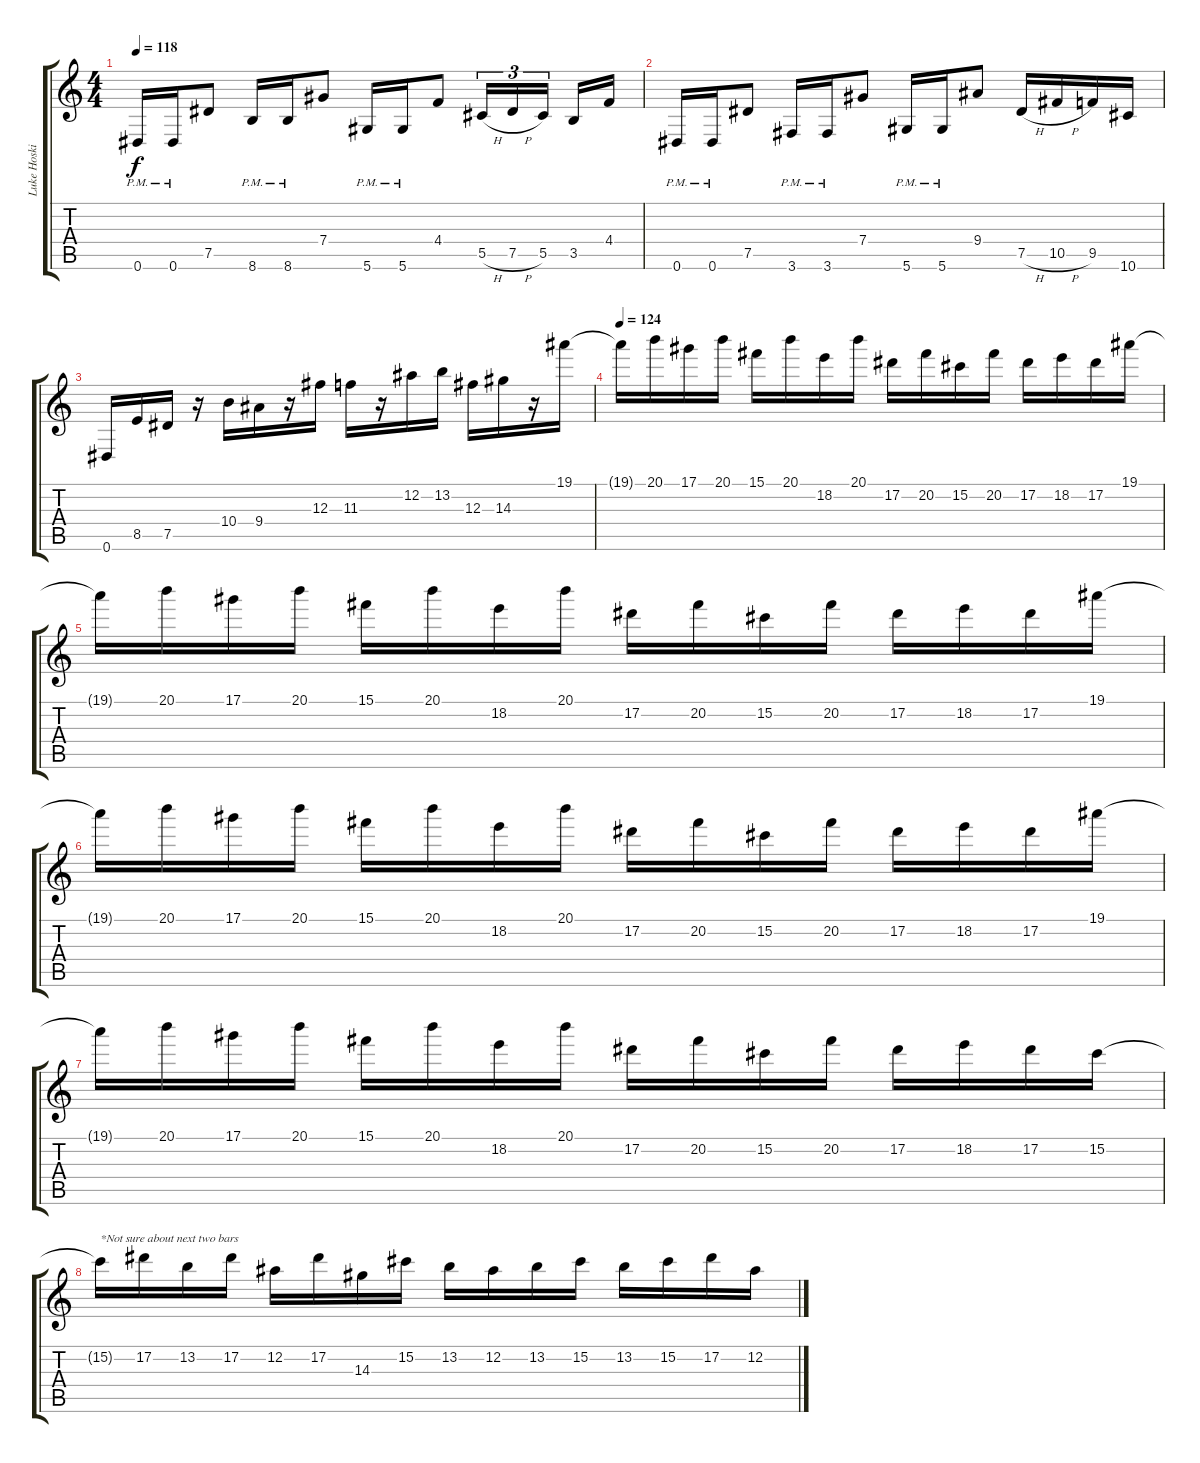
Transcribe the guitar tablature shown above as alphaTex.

\track ("Luke Hoskin" "Luke Hoski") {instrument overdrivenguitar}
\staff {score tabs}
\tuning (Eb4 Bb3 Gb3 Db3 Ab2 Eb2) {hide}
\ts (4 4)
\tempo 118
\clef g2
\ks c
0.6{pm}.16{dy f} 0.6{pm}.16 7.5.8 8.6{pm}.16 8.6{pm}.16 7.4.8 5.6{pm}.16 5.6{pm}.16 4.4.8 5.5{h}.16{tu (3 2)} 7.5{h}.16{tu (3 2)} 5.5.16{tu (3 2) beam splitsecondary} 3.5.16 4.4.16 |
0.6{pm}.16 0.6{pm}.16 7.5.8 3.6{pm}.16 3.6{pm}.16 7.4.8 5.6{pm}.16 5.6{pm}.16 9.4.8 7.5{h}.16 10.5{h}.16 9.5.16 10.6.16 |
0.6.16 8.5.16 7.5.16 r.16 10.4.16 9.4.16 r.16 12.3.16 11.3.16 r.16 12.2.16 13.2.16 12.3.16 14.3.16 r.16 19.1.16 |
\tempo 124
19.1{t}.16 20.1.16 17.1.16 20.1.16 15.1.16 20.1.16 18.2.16 20.1.16 17.2.16 20.2.16 15.2.16 20.2.16 17.2.16 18.2.16 17.2.16 19.1.16 |
19.1{t}.16 20.1.16 17.1.16 20.1.16 15.1.16 20.1.16 18.2.16 20.1.16 17.2.16 20.2.16 15.2.16 20.2.16 17.2.16 18.2.16 17.2.16 19.1.16 |
19.1{t}.16 20.1.16 17.1.16 20.1.16 15.1.16 20.1.16 18.2.16 20.1.16 17.2.16 20.2.16 15.2.16 20.2.16 17.2.16 18.2.16 17.2.16 19.1.16 |
19.1{t}.16 20.1.16 17.1.16 20.1.16 15.1.16 20.1.16 18.2.16 20.1.16 17.2.16 20.2.16 15.2.16 20.2.16 17.2.16 18.2.16 17.2.16 15.2.16 |
15.2{t}.16{txt "*Not sure about next two bars"} 17.2.16 13.2.16 17.2.16 12.2.16 17.2.16 14.3.16 15.2.16 13.2.16 12.2.16 13.2.16 15.2.16 13.2.16 15.2.16 17.2.16 12.2.16
